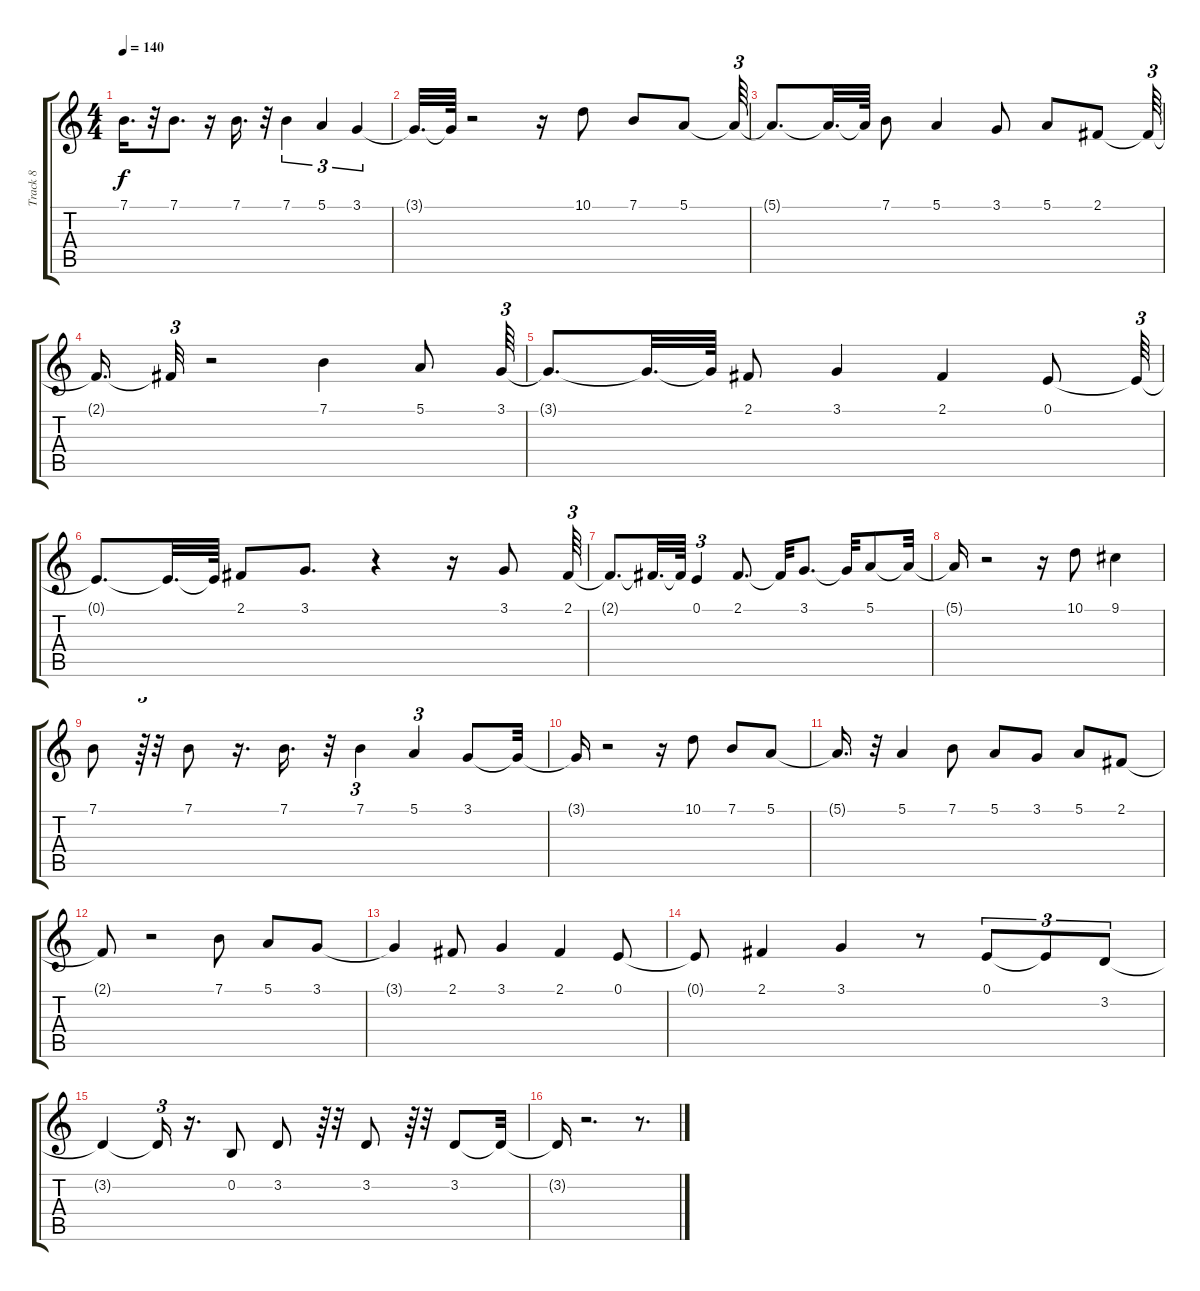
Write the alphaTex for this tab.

\track ("Track 8" "Track 8") {instrument pad4choir}
\staff {score tabs}
\tuning (E4 B3 G3 D3 A2 E2) {hide}
\ts (4 4)
\tempo 140
\clef g2
\ks c
7.1.16{d dy f} r.32 7.1.8{d} r.16 7.1.16{d} r.32 7.1.4{tu (3 2)} 5.1.4{tu (3 2)} 3.1.4{tu (3 2)} |
3.1{t}.32{d} 3.1{t}.64 r.2 r.16 10.1.8 7.1.8 5.1.8 5.1{t}.64{tu (3 2)} |
5.1{t}.8{d} 5.1{t}.32{d} 5.1{t}.64 7.1.8 5.1.4 3.1.8 5.1.8 2.1.8 2.1{t}.64{tu (3 2)} |
2.1{t}.16{d} 2.1{t}.32{tu (3 2)} r.2 7.1.4 5.1.8 3.1.64{tu (3 2)} |
3.1{t}.8{d} 3.1{t}.32{d} 3.1{t}.64 2.1.8 3.1.4 2.1.4 0.1.8 0.1{t}.64{tu (3 2)} |
0.1{t}.8{d} 0.1{t}.32{d} 0.1{t}.64 2.1.8 3.1.8{d} r.4 r.16 3.1.8 2.1.64{tu (3 2)} |
2.1{t}.8{d} 2.1{t}.32{d} 2.1{t}.64 0.1.4{tu (3 2)} 2.1.8{d} 2.1{t}.32 3.1.8{d} 3.1{t}.32 5.1.8 5.1{t}.32 |
5.1{t}.16 r.2 r.16 10.1.8 9.1.4 |
7.1.8 r.64{tu (3 2)} r.32 7.1.8 r.16{d} 7.1.16{d} r.32 7.1.4{tu (3 2)} 5.1.4{tu (3 2)} 3.1.8 3.1{t}.32 |
3.1{t}.16 r.2 r.16 10.1.8 7.1.8 5.1.8 |
5.1{t}.16{d} r.32 5.1.4 7.1.8 5.1.8 3.1.8 5.1.8 2.1.8 |
2.1{t}.8 r.2 7.1.8 5.1.8 3.1.8 |
3.1{t}.4 2.1.8 3.1.4 2.1.4 0.1.8 |
0.1{t}.8 2.1.4 3.1.4 r.8 0.1.8{tu (3 2)} 0.1{t}.8{tu (3 2)} 3.2.8{tu (3 2)} |
3.2{t}.4 3.2{t}.16{tu (3 2)} r.16{d} 0.2.8 3.2.8 r.64{tu (3 2)} r.32 3.2.8 r.64{tu (3 2)} r.32 3.2.8 3.2{t}.32 |
3.2{t}.16 r.2{d} r.8{d}
